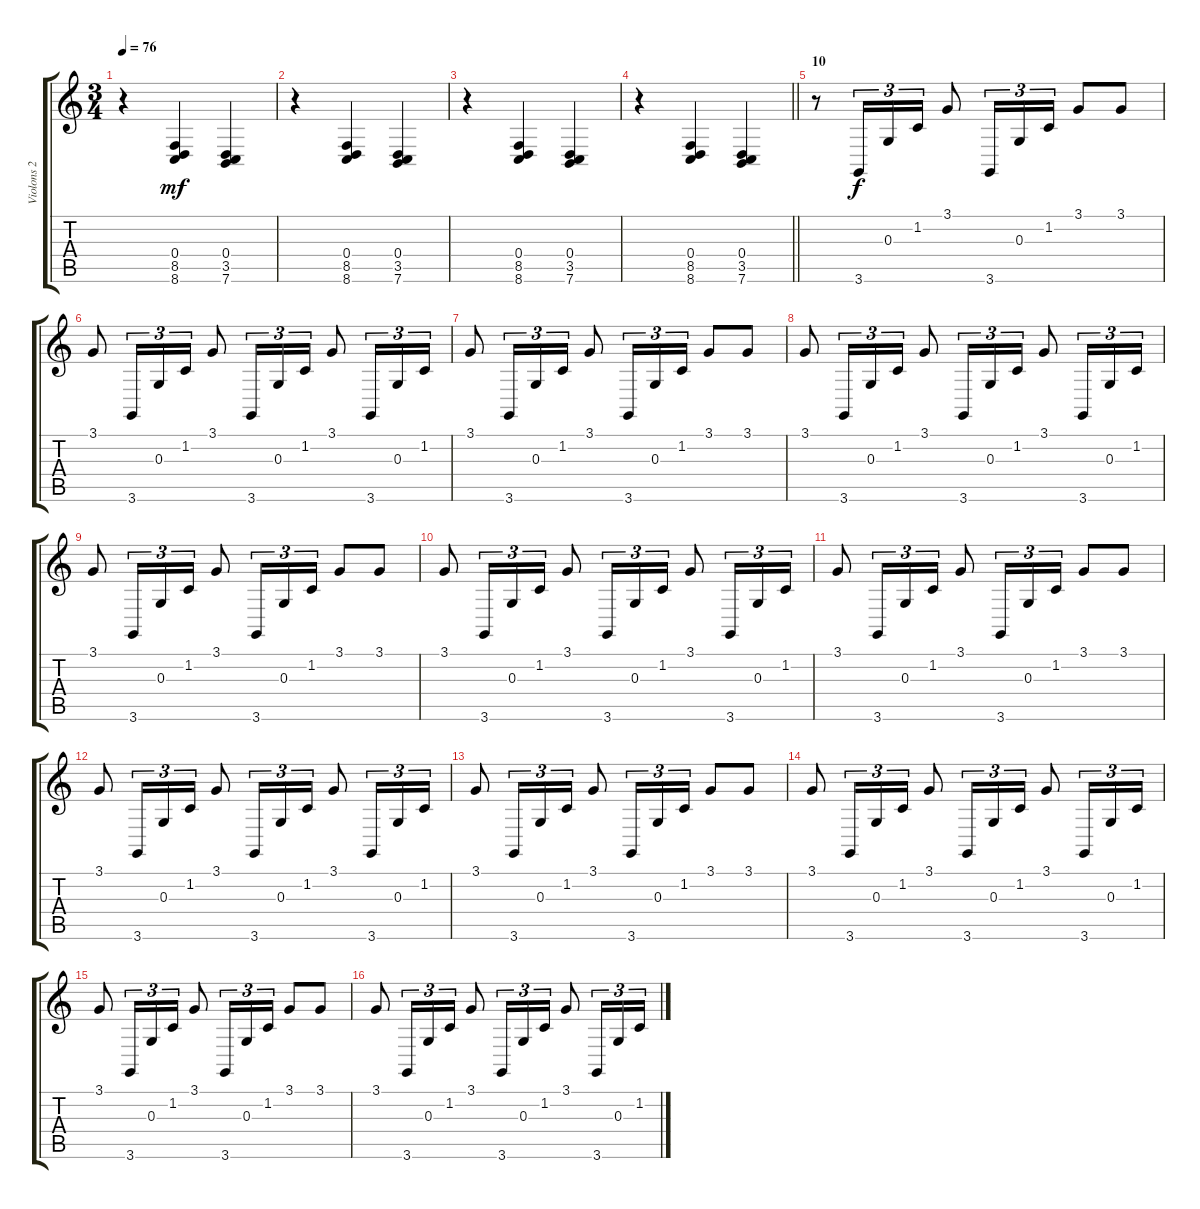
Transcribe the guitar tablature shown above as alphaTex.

\track ("Violons 2" "Violons 2") {instrument pizzicatostrings}
\staff {score tabs}
\tuning (E4 B3 G3 D3 A2 E2) {hide}
\ts (3 4)
\tempo 76
\clef g2
\ks c
r.4{dy mf} (0.4 8.5 8.6).4 (0.4 3.5 7.6).4 |
r.4 (0.4 8.5 8.6).4 (0.4 3.5 7.6).4 |
r.4 (0.4 8.5 8.6).4 (0.4 3.5 7.6).4 |
\barLineRight lightlight
r.4 (0.4 8.5 8.6).4 (0.4 3.5 7.6).4 |
\section ("" "10")
r.8 3.6.16{tu (3 2) dy f} 0.3.16{tu (3 2)} 1.2.16{tu (3 2)} 3.1.8 3.6.16{tu (3 2)} 0.3.16{tu (3 2)} 1.2.16{tu (3 2)} 3.1.8 3.1.8 |
3.1.8 3.6.16{tu (3 2)} 0.3.16{tu (3 2)} 1.2.16{tu (3 2)} 3.1.8 3.6.16{tu (3 2)} 0.3.16{tu (3 2)} 1.2.16{tu (3 2)} 3.1.8 3.6.16{tu (3 2)} 0.3.16{tu (3 2)} 1.2.16{tu (3 2)} |
3.1.8 3.6.16{tu (3 2)} 0.3.16{tu (3 2)} 1.2.16{tu (3 2)} 3.1.8 3.6.16{tu (3 2)} 0.3.16{tu (3 2)} 1.2.16{tu (3 2)} 3.1.8 3.1.8 |
3.1.8 3.6.16{tu (3 2)} 0.3.16{tu (3 2)} 1.2.16{tu (3 2)} 3.1.8 3.6.16{tu (3 2)} 0.3.16{tu (3 2)} 1.2.16{tu (3 2)} 3.1.8 3.6.16{tu (3 2)} 0.3.16{tu (3 2)} 1.2.16{tu (3 2)} |
3.1.8 3.6.16{tu (3 2)} 0.3.16{tu (3 2)} 1.2.16{tu (3 2)} 3.1.8 3.6.16{tu (3 2)} 0.3.16{tu (3 2)} 1.2.16{tu (3 2)} 3.1.8 3.1.8 |
3.1.8 3.6.16{tu (3 2)} 0.3.16{tu (3 2)} 1.2.16{tu (3 2)} 3.1.8 3.6.16{tu (3 2)} 0.3.16{tu (3 2)} 1.2.16{tu (3 2)} 3.1.8 3.6.16{tu (3 2)} 0.3.16{tu (3 2)} 1.2.16{tu (3 2)} |
3.1.8 3.6.16{tu (3 2)} 0.3.16{tu (3 2)} 1.2.16{tu (3 2)} 3.1.8 3.6.16{tu (3 2)} 0.3.16{tu (3 2)} 1.2.16{tu (3 2)} 3.1.8 3.1.8 |
3.1.8 3.6.16{tu (3 2)} 0.3.16{tu (3 2)} 1.2.16{tu (3 2)} 3.1.8 3.6.16{tu (3 2)} 0.3.16{tu (3 2)} 1.2.16{tu (3 2)} 3.1.8 3.6.16{tu (3 2)} 0.3.16{tu (3 2)} 1.2.16{tu (3 2)} |
3.1.8 3.6.16{tu (3 2)} 0.3.16{tu (3 2)} 1.2.16{tu (3 2)} 3.1.8 3.6.16{tu (3 2)} 0.3.16{tu (3 2)} 1.2.16{tu (3 2)} 3.1.8 3.1.8 |
3.1.8 3.6.16{tu (3 2)} 0.3.16{tu (3 2)} 1.2.16{tu (3 2)} 3.1.8 3.6.16{tu (3 2)} 0.3.16{tu (3 2)} 1.2.16{tu (3 2)} 3.1.8 3.6.16{tu (3 2)} 0.3.16{tu (3 2)} 1.2.16{tu (3 2)} |
3.1.8 3.6.16{tu (3 2)} 0.3.16{tu (3 2)} 1.2.16{tu (3 2)} 3.1.8 3.6.16{tu (3 2)} 0.3.16{tu (3 2)} 1.2.16{tu (3 2)} 3.1.8 3.1.8 |
3.1.8 3.6.16{tu (3 2)} 0.3.16{tu (3 2)} 1.2.16{tu (3 2)} 3.1.8 3.6.16{tu (3 2)} 0.3.16{tu (3 2)} 1.2.16{tu (3 2)} 3.1.8 3.6.16{tu (3 2)} 0.3.16{tu (3 2)} 1.2.16{tu (3 2)}
